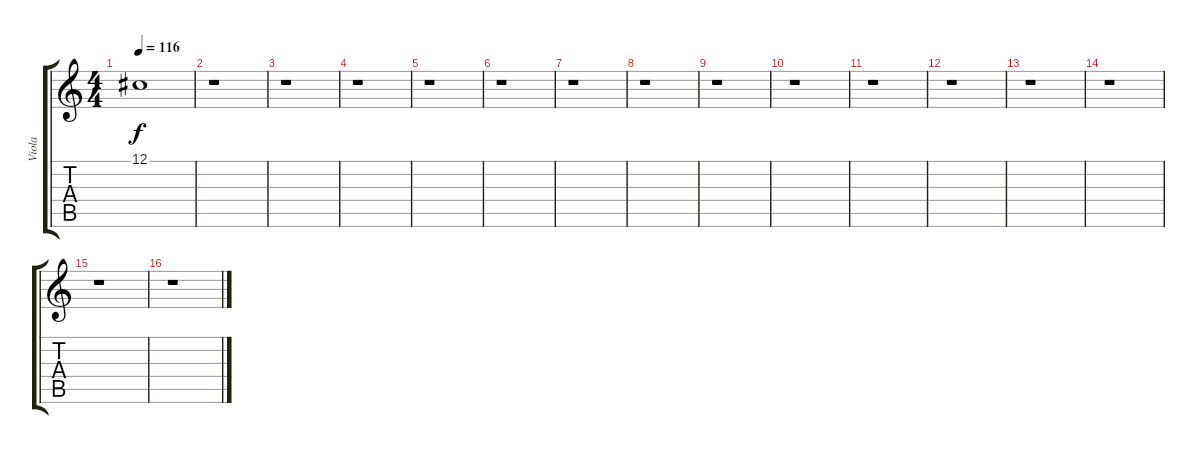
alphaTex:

\track ("Viola" "Viola") {instrument violin}
\staff {score tabs}
\tuning (Db4 Ab3 E3 B2 Gb2 Db2) {hide}
\ts (4 4)
\tempo 116
\clef g2
\ks c
12.1.1{dy f} |
r.1 |
r.1 |
r.1 |
r.1 |
r.1 |
r.1 |
r.1 |
r.1 |
r.1 |
r.1 |
r.1 |
r.1 |
r.1 |
r.1 |
r.1
